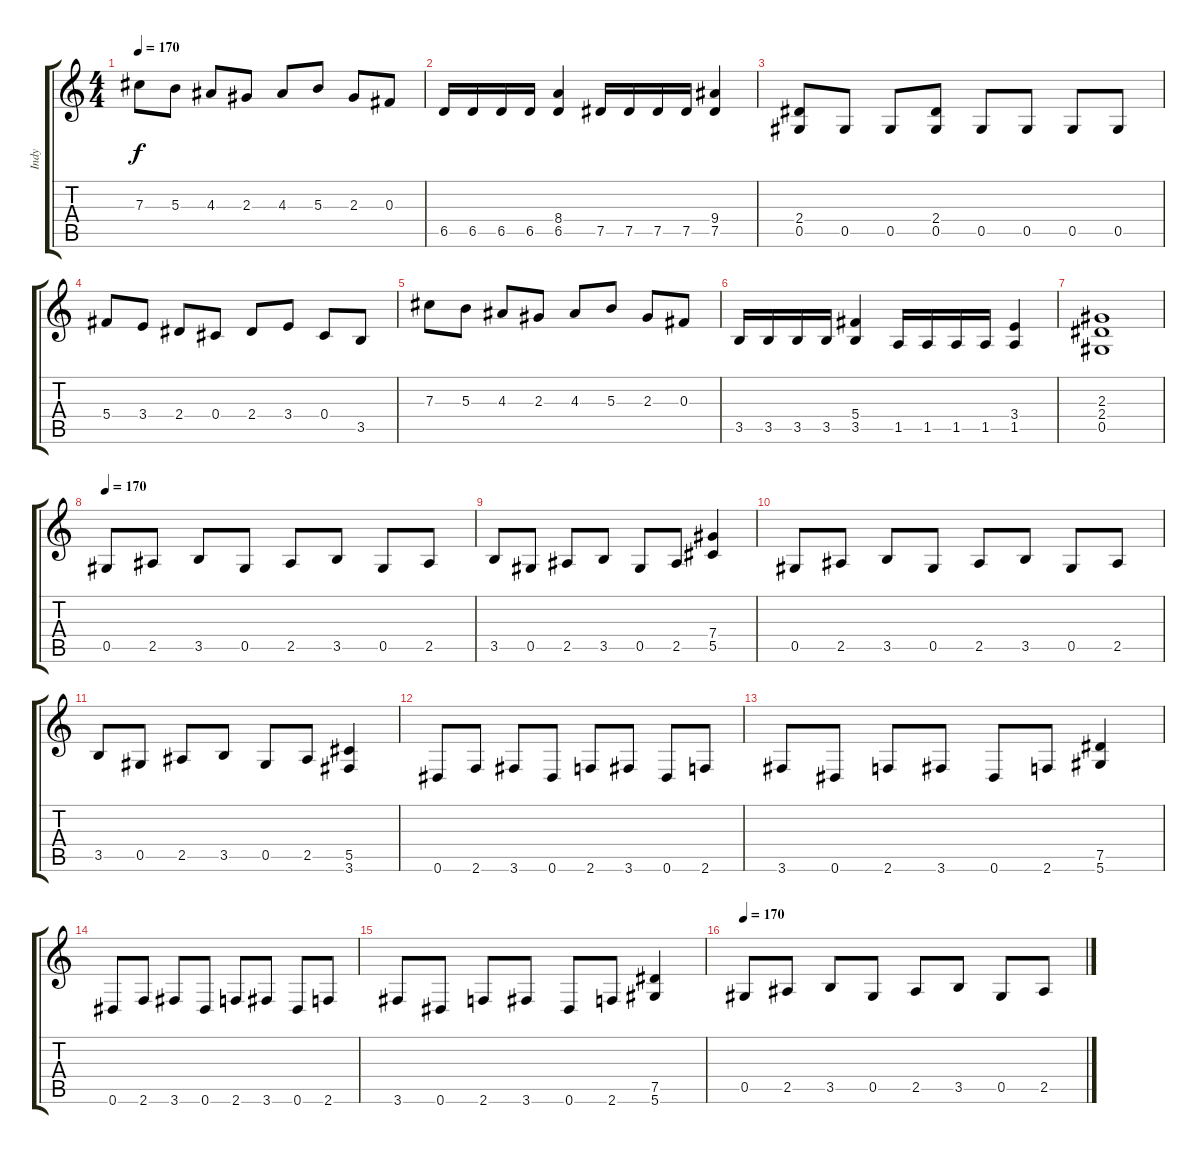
\track ("Indy" "Indy") {instrument distortionguitar}
\staff {score tabs}
\tuning (Eb4 Bb3 Gb3 Db3 Ab2 Eb2) {hide}
\ts (4 4)
\tempo 170
\clef g2
\ks c
7.3.8{dy f} 5.3.8 4.3.8 2.3.8 4.3.8 5.3.8 2.3.8 0.3.8 |
6.5.16 6.5.16 6.5.16 6.5.16 (8.4 6.5).4 7.5.16 7.5.16 7.5.16 7.5.16 (9.4 7.5).4 |
(2.4 0.5).8 0.5.8 0.5.8 (2.4 0.5).8 0.5.8 0.5.8 0.5.8 0.5.8 |
5.4.8 3.4.8 2.4.8 0.4.8 2.4.8 3.4.8 0.4.8 3.5.8 |
7.3.8 5.3.8 4.3.8 2.3.8 4.3.8 5.3.8 2.3.8 0.3.8 |
3.5.16 3.5.16 3.5.16 3.5.16 (5.4 3.5).4 1.5.16 1.5.16 1.5.16 1.5.16 (3.4 1.5).4 |
(2.3 2.4 0.5).1 |
\tempo 170
0.5.8 2.5.8 3.5.8 0.5.8 2.5.8 3.5.8 0.5.8 2.5.8 |
3.5.8 0.5.8 2.5.8 3.5.8 0.5.8 2.5.8 (7.4 5.5).4 |
0.5.8 2.5.8 3.5.8 0.5.8 2.5.8 3.5.8 0.5.8 2.5.8 |
3.5.8 0.5.8 2.5.8 3.5.8 0.5.8 2.5.8 (5.5 3.6).4 |
0.6.8 2.6.8 3.6.8 0.6.8 2.6.8 3.6.8 0.6.8 2.6.8 |
3.6.8 0.6.8 2.6.8 3.6.8 0.6.8 2.6.8 (7.5 5.6).4 |
0.6.8 2.6.8 3.6.8 0.6.8 2.6.8 3.6.8 0.6.8 2.6.8 |
3.6.8 0.6.8 2.6.8 3.6.8 0.6.8 2.6.8 (7.5 5.6).4 |
\tempo 170
0.5.8 2.5.8 3.5.8 0.5.8 2.5.8 3.5.8 0.5.8 2.5.8
